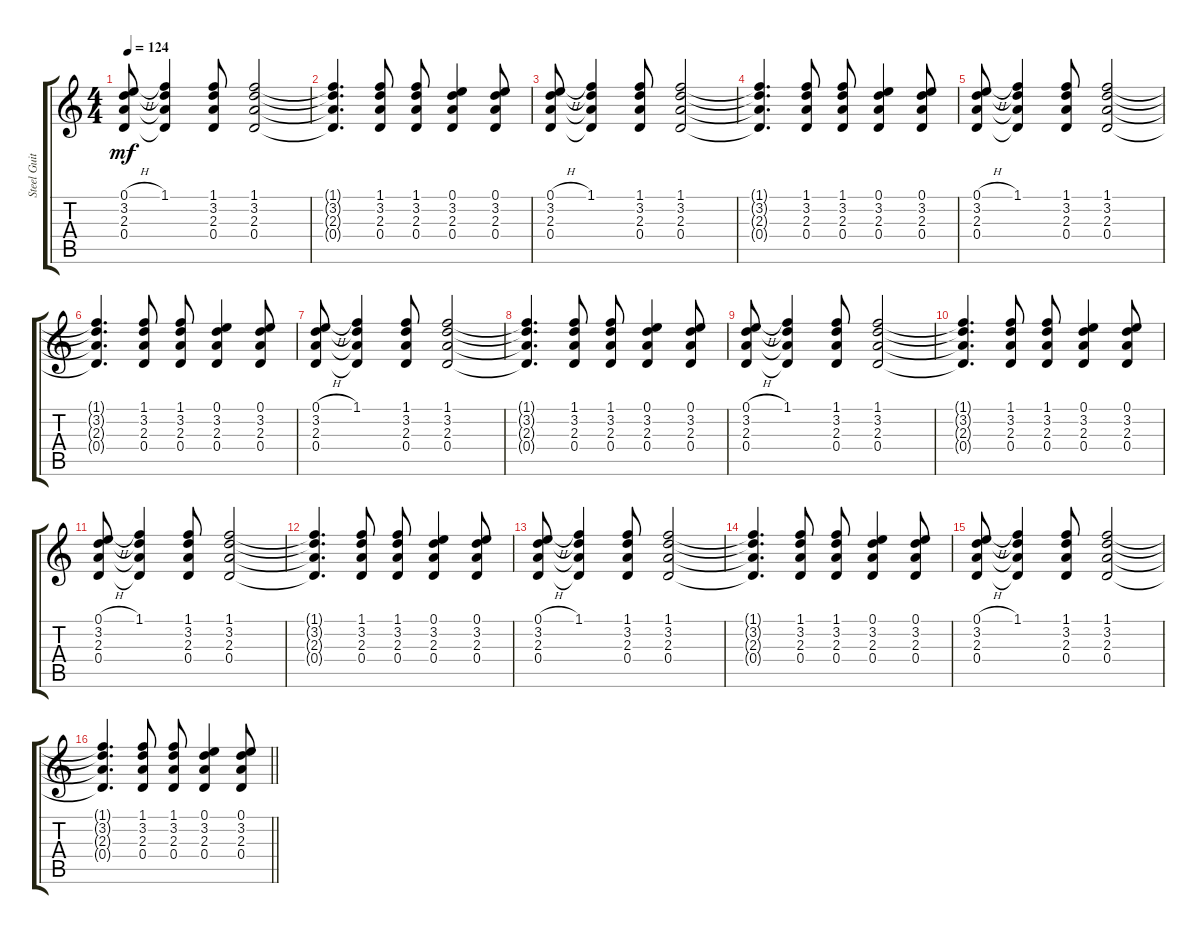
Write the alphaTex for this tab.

\track ("Steel Guitar" "Steel Guit") {instrument acousticguitarsteel}
\staff {score tabs}
\tuning (E4 B3 G3 D3 A2 E2) {hide}
\ts (4 4)
\tempo 124
\clef g2
\ks c
(0.1{h} 3.2 2.3 0.4).8{dy mf instrument acousticguitarsteel} (1.1 3.2{t} 2.3{t} 0.4{t}).4 (1.1 3.2 2.3 0.4).8 (1.1 3.2 2.3 0.4).2 |
(1.1{t} 3.2{t} 2.3{t} 0.4{t}).4{d} (1.1 3.2 2.3 0.4).8 (1.1 3.2 2.3 0.4).8 (0.1 3.2 2.3 0.4).4 (0.1 3.2 2.3 0.4).8 |
(0.1{h} 3.2 2.3 0.4).8 (1.1 3.2{t} 2.3{t} 0.4{t}).4 (1.1 3.2 2.3 0.4).8 (1.1 3.2 2.3 0.4).2 |
(1.1{t} 3.2{t} 2.3{t} 0.4{t}).4{d} (1.1 3.2 2.3 0.4).8 (1.1 3.2 2.3 0.4).8 (0.1 3.2 2.3 0.4).4 (0.1 3.2 2.3 0.4).8 |
(0.1{h} 3.2 2.3 0.4).8 (1.1 3.2{t} 2.3{t} 0.4{t}).4 (1.1 3.2 2.3 0.4).8 (1.1 3.2 2.3 0.4).2 |
(1.1{t} 3.2{t} 2.3{t} 0.4{t}).4{d} (1.1 3.2 2.3 0.4).8 (1.1 3.2 2.3 0.4).8 (0.1 3.2 2.3 0.4).4 (0.1 3.2 2.3 0.4).8 |
(0.1{h} 3.2 2.3 0.4).8 (1.1 3.2{t} 2.3{t} 0.4{t}).4 (1.1 3.2 2.3 0.4).8 (1.1 3.2 2.3 0.4).2 |
(1.1{t} 3.2{t} 2.3{t} 0.4{t}).4{d} (1.1 3.2 2.3 0.4).8 (1.1 3.2 2.3 0.4).8 (0.1 3.2 2.3 0.4).4 (0.1 3.2 2.3 0.4).8 |
(0.1{h} 3.2 2.3 0.4).8 (1.1 3.2{t} 2.3{t} 0.4{t}).4 (1.1 3.2 2.3 0.4).8 (1.1 3.2 2.3 0.4).2 |
(1.1{t} 3.2{t} 2.3{t} 0.4{t}).4{d} (1.1 3.2 2.3 0.4).8 (1.1 3.2 2.3 0.4).8 (0.1 3.2 2.3 0.4).4 (0.1 3.2 2.3 0.4).8 |
(0.1{h} 3.2 2.3 0.4).8 (1.1 3.2{t} 2.3{t} 0.4{t}).4 (1.1 3.2 2.3 0.4).8 (1.1 3.2 2.3 0.4).2 |
(1.1{t} 3.2{t} 2.3{t} 0.4{t}).4{d} (1.1 3.2 2.3 0.4).8 (1.1 3.2 2.3 0.4).8 (0.1 3.2 2.3 0.4).4 (0.1 3.2 2.3 0.4).8 |
(0.1{h} 3.2 2.3 0.4).8 (1.1 3.2{t} 2.3{t} 0.4{t}).4 (1.1 3.2 2.3 0.4).8 (1.1 3.2 2.3 0.4).2 |
(1.1{t} 3.2{t} 2.3{t} 0.4{t}).4{d} (1.1 3.2 2.3 0.4).8 (1.1 3.2 2.3 0.4).8 (0.1 3.2 2.3 0.4).4 (0.1 3.2 2.3 0.4).8 |
(0.1{h} 3.2 2.3 0.4).8 (1.1 3.2{t} 2.3{t} 0.4{t}).4 (1.1 3.2 2.3 0.4).8 (1.1 3.2 2.3 0.4).2 |
\barLineRight lightlight
(1.1{t} 3.2{t} 2.3{t} 0.4{t}).4{d} (1.1 3.2 2.3 0.4).8 (1.1 3.2 2.3 0.4).8 (0.1 3.2 2.3 0.4).4 (0.1 3.2 2.3 0.4).8
